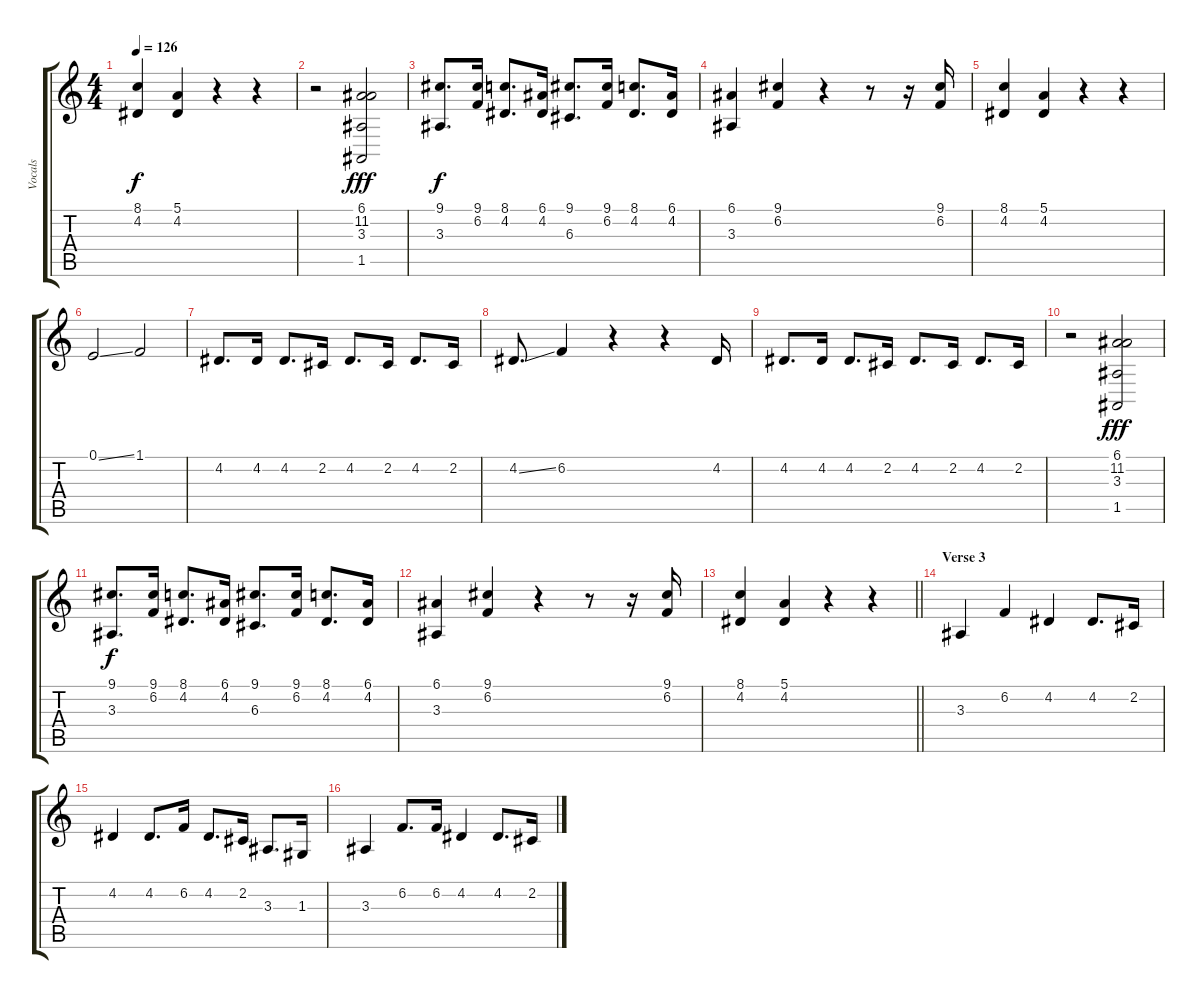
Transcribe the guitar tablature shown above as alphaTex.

\track ("Vocals" "Vocals") {instrument brightacousticpiano}
\staff {score tabs}
\tuning (E4 B3 G3 D3 A2 E2) {hide}
\ts (4 4)
\tempo 126
\clef g2
\ks c
(8.1 4.2).4{dy f} (5.1 4.2).4 r.4 r.4 |
r.2 (6.1 11.2 3.3 1.5).2{dy fff} |
(9.1 3.3).8{d dy f} (9.1 6.2).16 (8.1 4.2).8{d} (6.1 4.2).16 (9.1 6.3).8{d} (9.1 6.2).16 (8.1 4.2).8{d} (6.1 4.2).16 |
(6.1 3.3).4 (9.1 6.2).4 r.4 r.8 r.16 (9.1 6.2).16 |
(8.1 4.2).4 (5.1 4.2).4 r.4 r.4 |
0.1{ss}.2 1.1.2 |
4.2.8{d} 4.2.16 4.2.8{d} 2.2.16 4.2.8{d} 2.2.16 4.2.8{d} 2.2.16 |
4.2{ss}.8{d} 6.2.4 r.4 r.4 4.2.16 |
4.2.8{d} 4.2.16 4.2.8{d} 2.2.16 4.2.8{d} 2.2.16 4.2.8{d} 2.2.16 |
r.2 (6.1 11.2 3.3 1.5).2{dy fff} |
(9.1 3.3).8{d dy f} (9.1 6.2).16 (8.1 4.2).8{d} (6.1 4.2).16 (9.1 6.3).8{d} (9.1 6.2).16 (8.1 4.2).8{d} (6.1 4.2).16 |
(6.1 3.3).4 (9.1 6.2).4 r.4 r.8 r.16 (9.1 6.2).16 |
\barLineRight lightlight
(8.1 4.2).4 (5.1 4.2).4 r.4 r.4 |
\section ("" "Verse 3")
3.3.4 6.2.4 4.2.4 4.2.8{d} 2.2.16 |
4.2.4 4.2.8{d} 6.2.16 4.2.8{d} 2.2.16 3.3.8{d} 1.3.16 |
3.3.4 6.2.8{d} 6.2.16 4.2.4 4.2.8{d} 2.2.16
